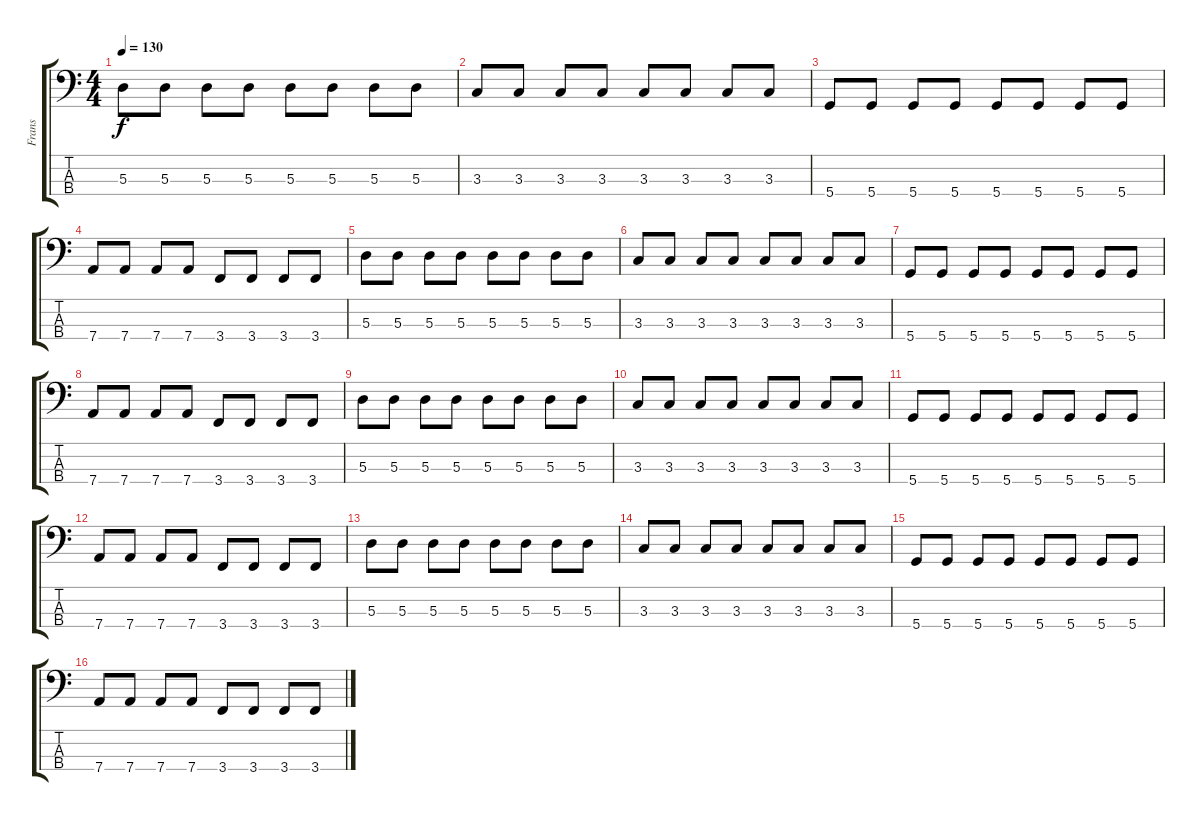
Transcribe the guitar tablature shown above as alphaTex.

\track ("Frans" "Frans") {instrument distortionguitar}
\staff {score tabs}
\tuning (G2 D2 A1 D1) {hide}
\ts (4 4)
\tempo 130
\clef f4
\ks c
5.3.8{dy f} 5.3.8 5.3.8 5.3.8 5.3.8 5.3.8 5.3.8 5.3.8 |
3.3.8 3.3.8 3.3.8 3.3.8 3.3.8 3.3.8 3.3.8 3.3.8 |
5.4.8 5.4.8 5.4.8 5.4.8 5.4.8 5.4.8 5.4.8 5.4.8 |
7.4.8 7.4.8 7.4.8 7.4.8 3.4.8 3.4.8 3.4.8 3.4.8 |
5.3.8 5.3.8 5.3.8 5.3.8 5.3.8 5.3.8 5.3.8 5.3.8 |
3.3.8 3.3.8 3.3.8 3.3.8 3.3.8 3.3.8 3.3.8 3.3.8 |
5.4.8 5.4.8 5.4.8 5.4.8 5.4.8 5.4.8 5.4.8 5.4.8 |
7.4.8 7.4.8 7.4.8 7.4.8 3.4.8 3.4.8 3.4.8 3.4.8 |
5.3.8 5.3.8 5.3.8 5.3.8 5.3.8 5.3.8 5.3.8 5.3.8 |
3.3.8 3.3.8 3.3.8 3.3.8 3.3.8 3.3.8 3.3.8 3.3.8 |
5.4.8 5.4.8 5.4.8 5.4.8 5.4.8 5.4.8 5.4.8 5.4.8 |
7.4.8 7.4.8 7.4.8 7.4.8 3.4.8 3.4.8 3.4.8 3.4.8 |
5.3.8 5.3.8 5.3.8 5.3.8 5.3.8 5.3.8 5.3.8 5.3.8 |
3.3.8 3.3.8 3.3.8 3.3.8 3.3.8 3.3.8 3.3.8 3.3.8 |
5.4.8 5.4.8 5.4.8 5.4.8 5.4.8 5.4.8 5.4.8 5.4.8 |
7.4.8 7.4.8 7.4.8 7.4.8 3.4.8 3.4.8 3.4.8 3.4.8
